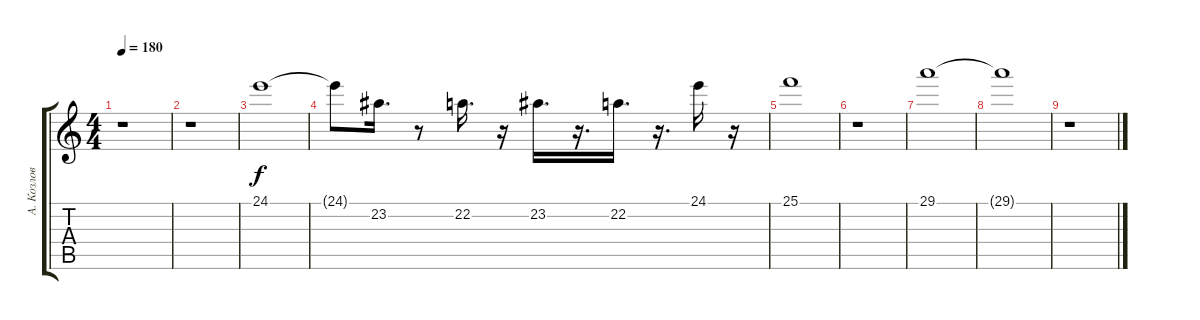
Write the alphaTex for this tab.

\track ("А. Козлов" "А. Козлов") {instrument flute}
\staff {score tabs}
\tuning (E4 B3 G3 D3 A2 E2) {hide}
\ts (4 4)
\tempo 180
\clef g2
\ks c
r.1{dy f} |
r.1 |
24.1.1 |
24.1{t}.8 23.2.16{d} r.8 22.2.16{d} r.16 23.2.16{d} r.16{d} 22.2.16{d} r.16{d} 24.1.16 r.16 |
25.1.1 |
r.1 |
29.1.1 |
29.1{t}.1 |
r.1
